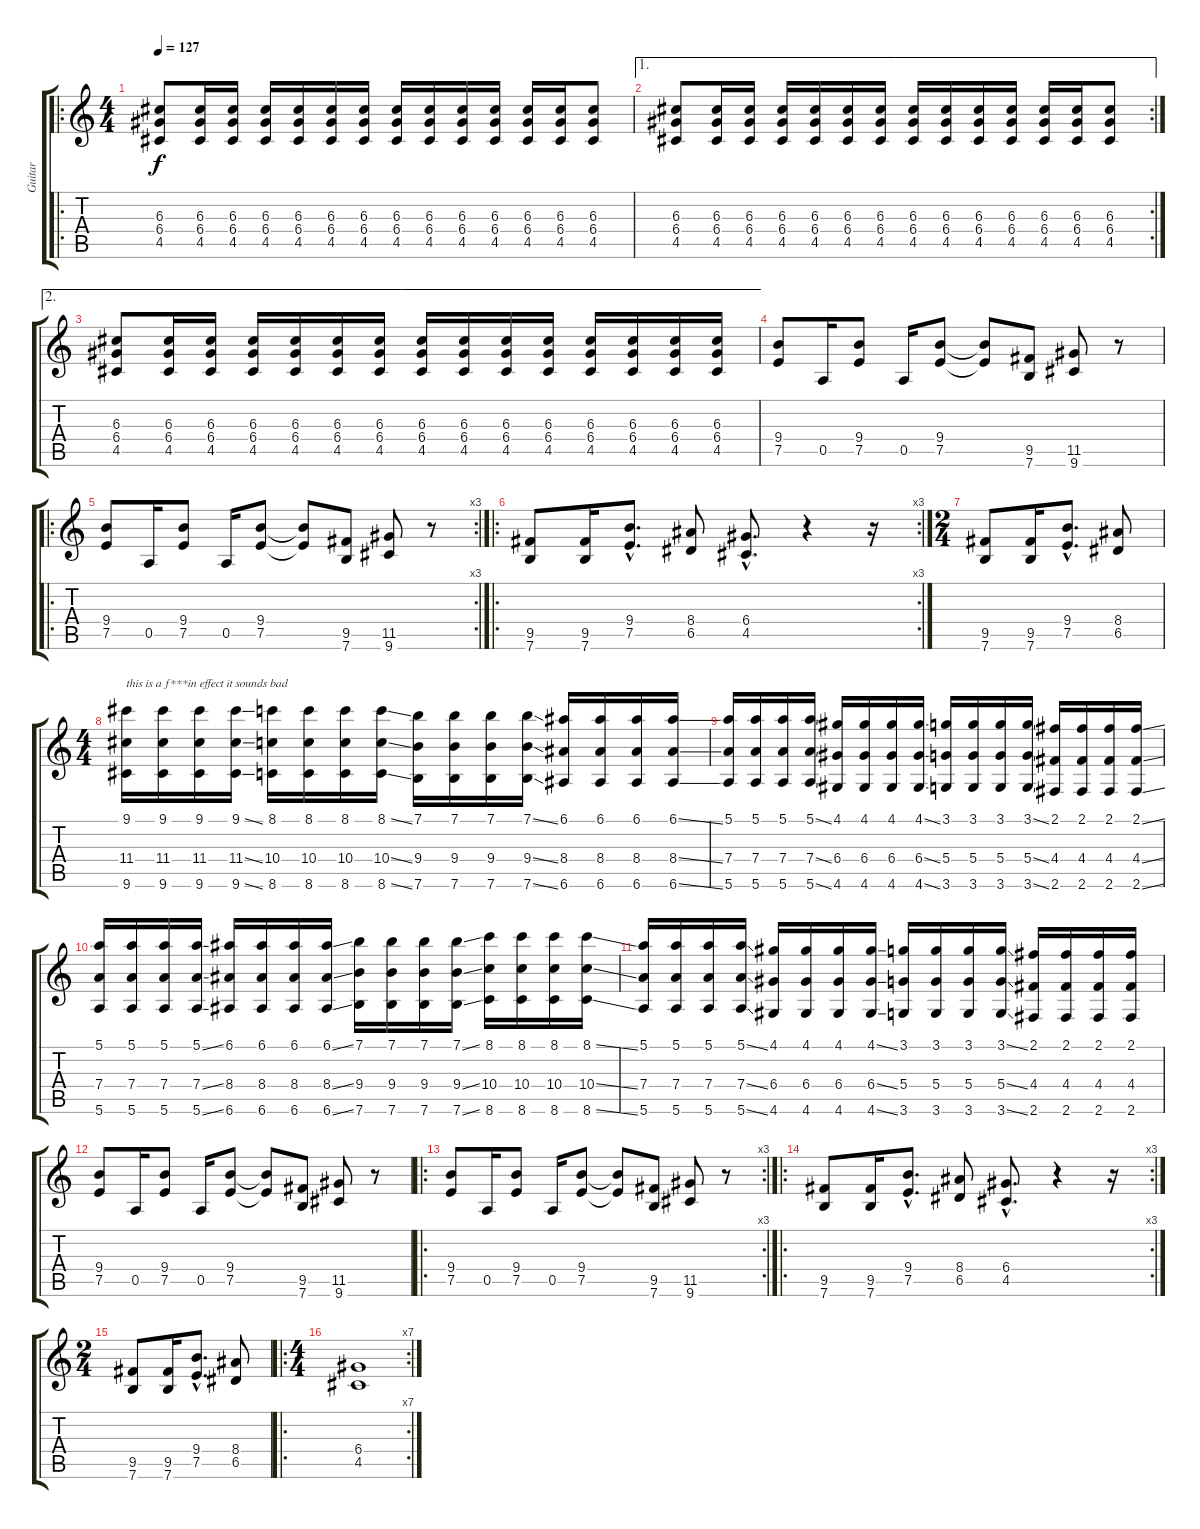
\track ("Guitar" "Guitar") {instrument overdrivenguitar}
\staff {score tabs}
\tuning (E4 B3 G3 D3 A2 E2) {hide}
\ro
\ts (4 4)
\tempo 127
\clef g2
\ks c
(6.3 6.4 4.5).8{dy f} (6.3 6.4 4.5).16 (6.3 6.4 4.5).16 (6.3 6.4 4.5).16 (6.3 6.4 4.5).16 (6.3 6.4 4.5).16 (6.3 6.4 4.5).16 (6.3 6.4 4.5).16 (6.3 6.4 4.5).16 (6.3 6.4 4.5).16 (6.3 6.4 4.5).16 (6.3 6.4 4.5).16 (6.3 6.4 4.5).16 (6.3 6.4 4.5).8 |
\ae 1
\rc 2
(6.3 6.4 4.5).8 (6.3 6.4 4.5).16 (6.3 6.4 4.5).16 (6.3 6.4 4.5).16 (6.3 6.4 4.5).16 (6.3 6.4 4.5).16 (6.3 6.4 4.5).16 (6.3 6.4 4.5).16 (6.3 6.4 4.5).16 (6.3 6.4 4.5).16 (6.3 6.4 4.5).16 (6.3 6.4 4.5).16 (6.3 6.4 4.5).16 (6.3 6.4 4.5).8 |
\ae 2
(6.3 6.4 4.5).8 (6.3 6.4 4.5).16 (6.3 6.4 4.5).16 (6.3 6.4 4.5).16 (6.3 6.4 4.5).16 (6.3 6.4 4.5).16 (6.3 6.4 4.5).16 (6.3 6.4 4.5).16 (6.3 6.4 4.5).16 (6.3 6.4 4.5).16 (6.3 6.4 4.5).16 (6.3 6.4 4.5).16 (6.3 6.4 4.5).16 (6.3 6.4 4.5).16 (6.3 6.4 4.5).16 |
(9.4 7.5).8 0.5.16 (9.4 7.5).8 0.5.16 (9.4 7.5).8 (9.4{t} 7.5{t}).8 (9.5 7.6).8 (11.5 9.6).8 r.8 |
\ro
\rc 3
(9.4 7.5).8 0.5.16 (9.4 7.5).8 0.5.16 (9.4 7.5).8 (9.4{t} 7.5{t}).8 (9.5 7.6).8 (11.5 9.6).8 r.8 |
\ro
\rc 3
(9.5 7.6).8 (9.5 7.6).16 (9.4{hac} 7.5{hac}).8{d} (8.4 6.5).8 (6.4{hac} 4.5{hac}).8{d} r.4 r.16 |
\ts (2 4)
(9.5 7.6).8 (9.5 7.6).16 (9.4{hac} 7.5{hac}).8{d} (8.4 6.5).8 |
\ts (4 4)
(9.1 11.4 9.6).16{txt "this is a f***in effect it sounds bad" volume 9 instrument guitarharmonics} (9.1 11.4 9.6).16{instrument guitarharmonics} (9.1 11.4 9.6).16{instrument guitarharmonics} (9.1{ss} 11.4{ss} 9.6{ss}).16{instrument guitarharmonics} (8.1 10.4 8.6).16{instrument guitarharmonics} (8.1 10.4 8.6).16{instrument guitarharmonics} (8.1 10.4 8.6).16{instrument guitarharmonics} (8.1{ss} 10.4{ss} 8.6{ss}).16{instrument guitarharmonics} (7.1 9.4 7.6).16{instrument guitarharmonics} (7.1 9.4 7.6).16{instrument guitarharmonics} (7.1 9.4 7.6).16{instrument guitarharmonics} (7.1{ss} 9.4{ss} 7.6{ss}).16{instrument guitarharmonics} (6.1 8.4 6.6).16{instrument guitarharmonics} (6.1 8.4 6.6).16{instrument guitarharmonics} (6.1 8.4 6.6).16{instrument guitarharmonics} (6.1{ss} 8.4{ss} 6.6{ss}).16{instrument guitarharmonics} |
(5.1 7.4 5.6).16{volume 11 instrument guitarharmonics} (5.1 7.4 5.6).16{instrument guitarharmonics} (5.1 7.4 5.6).16{instrument guitarharmonics} (5.1{ss} 7.4{ss} 5.6{ss}).16{instrument guitarharmonics} (4.1 6.4 4.6).16{instrument guitarharmonics} (4.1 6.4 4.6).16{instrument guitarharmonics} (4.1 6.4 4.6).16{instrument guitarharmonics} (4.1{ss} 6.4{ss} 4.6{ss}).16{instrument guitarharmonics} (3.1 5.4 3.6).16{instrument guitarharmonics} (3.1 5.4 3.6).16{instrument guitarharmonics} (3.1 5.4 3.6).16{instrument guitarharmonics} (3.1{ss} 5.4{ss} 3.6{ss}).16{instrument guitarharmonics} (2.1 4.4 2.6).16{instrument guitarharmonics} (2.1 4.4 2.6).16{instrument guitarharmonics} (2.1 4.4 2.6).16{instrument guitarharmonics} (2.1{ss} 4.4{ss} 2.6{ss}).16{instrument guitarharmonics} |
(5.1 7.4 5.6).16{instrument guitarharmonics} (5.1 7.4 5.6).16{instrument guitarharmonics} (5.1 7.4 5.6).16{instrument guitarharmonics} (5.1{ss} 7.4{ss} 5.6{ss}).16{instrument guitarharmonics} (6.1 8.4 6.6).16{instrument guitarharmonics} (6.1 8.4 6.6).16{instrument guitarharmonics} (6.1 8.4 6.6).16{instrument guitarharmonics} (6.1{ss} 8.4{ss} 6.6{ss}).16{instrument guitarharmonics} (7.1 9.4 7.6).16{instrument guitarharmonics} (7.1 9.4 7.6).16{instrument guitarharmonics} (7.1 9.4 7.6).16{instrument guitarharmonics} (7.1{ss} 9.4{ss} 7.6{ss}).16{instrument guitarharmonics} (8.1 10.4 8.6).16{instrument guitarharmonics} (8.1 10.4 8.6).16{instrument guitarharmonics} (8.1 10.4 8.6).16{instrument guitarharmonics} (8.1{ss} 10.4{ss} 8.6{ss}).16{instrument guitarharmonics} |
(5.1 7.4 5.6).16{volume 11 instrument guitarharmonics} (5.1 7.4 5.6).16{instrument guitarharmonics} (5.1 7.4 5.6).16{instrument guitarharmonics} (5.1{ss} 7.4{ss} 5.6{ss}).16{instrument guitarharmonics} (4.1 6.4 4.6).16{instrument guitarharmonics} (4.1 6.4 4.6).16{instrument guitarharmonics} (4.1 6.4 4.6).16{instrument guitarharmonics} (4.1{ss} 6.4{ss} 4.6{ss}).16{instrument guitarharmonics} (3.1 5.4 3.6).16{instrument guitarharmonics} (3.1 5.4 3.6).16{instrument guitarharmonics} (3.1 5.4 3.6).16{instrument guitarharmonics} (3.1{ss} 5.4{ss} 3.6{ss}).16{instrument guitarharmonics} (2.1 4.4 2.6).16{instrument guitarharmonics} (2.1 4.4 2.6).16{instrument guitarharmonics} (2.1 4.4 2.6).16{instrument guitarharmonics} (2.1 4.4 2.6).16{instrument guitarharmonics} |
(9.4 7.5).8{volume 13 instrument overdrivenguitar} 0.5.16 (9.4 7.5).8 0.5.16 (9.4 7.5).8 (9.4{t} 7.5{t}).8 (9.5 7.6).8 (11.5 9.6).8 r.8 |
\ro
\rc 3
(9.4 7.5).8 0.5.16 (9.4 7.5).8 0.5.16 (9.4 7.5).8 (9.4{t} 7.5{t}).8 (9.5 7.6).8 (11.5 9.6).8 r.8 |
\ro
\rc 3
(9.5 7.6).8 (9.5 7.6).16 (9.4{hac} 7.5{hac}).8{d} (8.4 6.5).8 (6.4{hac} 4.5{hac}).8{d} r.4 r.16 |
\ts (2 4)
(9.5 7.6).8 (9.5 7.6).16 (9.4{hac} 7.5{hac}).8{d} (8.4 6.5).8 |
\ro
\rc 7
\ts (4 4)
(6.4 4.5).1
